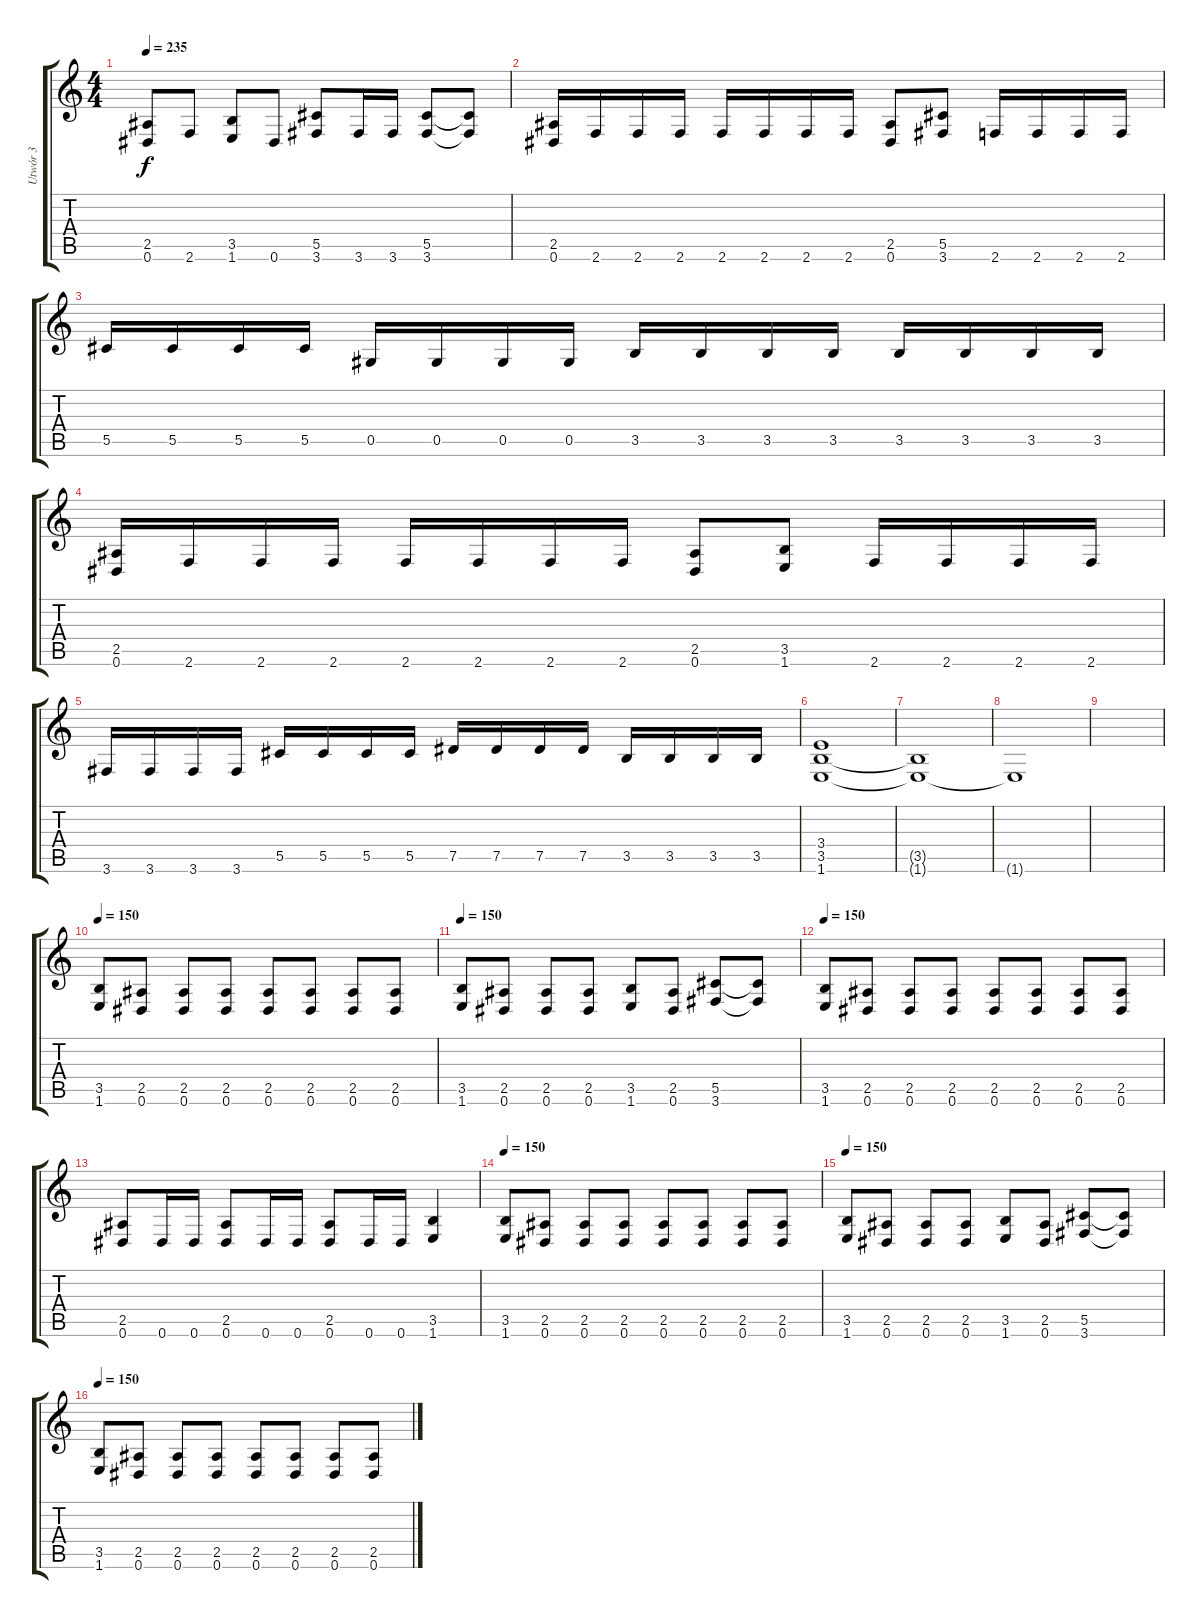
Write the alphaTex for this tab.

\track ("Utwór 3" "Utwór 3") {instrument overdrivenguitar}
\staff {score tabs}
\tuning (Eb4 Bb3 Gb3 Db3 Ab2 Eb2) {hide}
\ts (4 4)
\tempo 235
\clef g2
\ks c
(2.5 0.6).8{dy f} 2.6.8 (3.5 1.6).8 0.6.8 (5.5 3.6).8 3.6.16 3.6.16 (5.5 3.6).8 (5.5{t} 3.6{t}).8 |
(2.5 0.6).16 2.6.16 2.6.16 2.6.16 2.6.16 2.6.16 2.6.16 2.6.16 (2.5 0.6).8 (5.5 3.6).8 2.6.16 2.6.16 2.6.16 2.6.16 |
5.5.16 5.5.16 5.5.16 5.5.16 0.5.16 0.5.16 0.5.16 0.5.16 3.5.16 3.5.16 3.5.16 3.5.16 3.5.16 3.5.16 3.5.16 3.5.16 |
(2.5 0.6).16 2.6.16 2.6.16 2.6.16 2.6.16 2.6.16 2.6.16 2.6.16 (2.5 0.6).8 (3.5 1.6).8 2.6.16 2.6.16 2.6.16 2.6.16 |
3.6.16 3.6.16 3.6.16 3.6.16 5.5.16 5.5.16 5.5.16 5.5.16 7.5.16 7.5.16 7.5.16 7.5.16 3.5.16 3.5.16 3.5.16 3.5.16 |
(3.4 3.5 1.6).1 |
(3.5{t} 1.6{t}).1 |
1.6{t}.1 |
|
\tempo 150
(3.5 1.6).8 (2.5 0.6).8 (2.5 0.6).8 (2.5 0.6).8 (2.5 0.6).8 (2.5 0.6).8 (2.5 0.6).8 (2.5 0.6).8 |
\tempo 150
(3.5 1.6).8 (2.5 0.6).8 (2.5 0.6).8 (2.5 0.6).8 (3.5 1.6).8 (2.5 0.6).8 (5.5 3.6).8 (5.5{t} 3.6{t}).8 |
\tempo 150
(3.5 1.6).8 (2.5 0.6).8 (2.5 0.6).8 (2.5 0.6).8 (2.5 0.6).8 (2.5 0.6).8 (2.5 0.6).8 (2.5 0.6).8 |
(2.5 0.6).8 0.6.16 0.6.16 (2.5 0.6).8 0.6.16 0.6.16 (2.5 0.6).8 0.6.16 0.6.16 (3.5 1.6).4 |
\tempo 150
(3.5 1.6).8 (2.5 0.6).8 (2.5 0.6).8 (2.5 0.6).8 (2.5 0.6).8 (2.5 0.6).8 (2.5 0.6).8 (2.5 0.6).8 |
\tempo 150
(3.5 1.6).8 (2.5 0.6).8 (2.5 0.6).8 (2.5 0.6).8 (3.5 1.6).8 (2.5 0.6).8 (5.5 3.6).8 (5.5{t} 3.6{t}).8 |
\tempo 150
(3.5 1.6).8 (2.5 0.6).8 (2.5 0.6).8 (2.5 0.6).8 (2.5 0.6).8 (2.5 0.6).8 (2.5 0.6).8 (2.5 0.6).8
